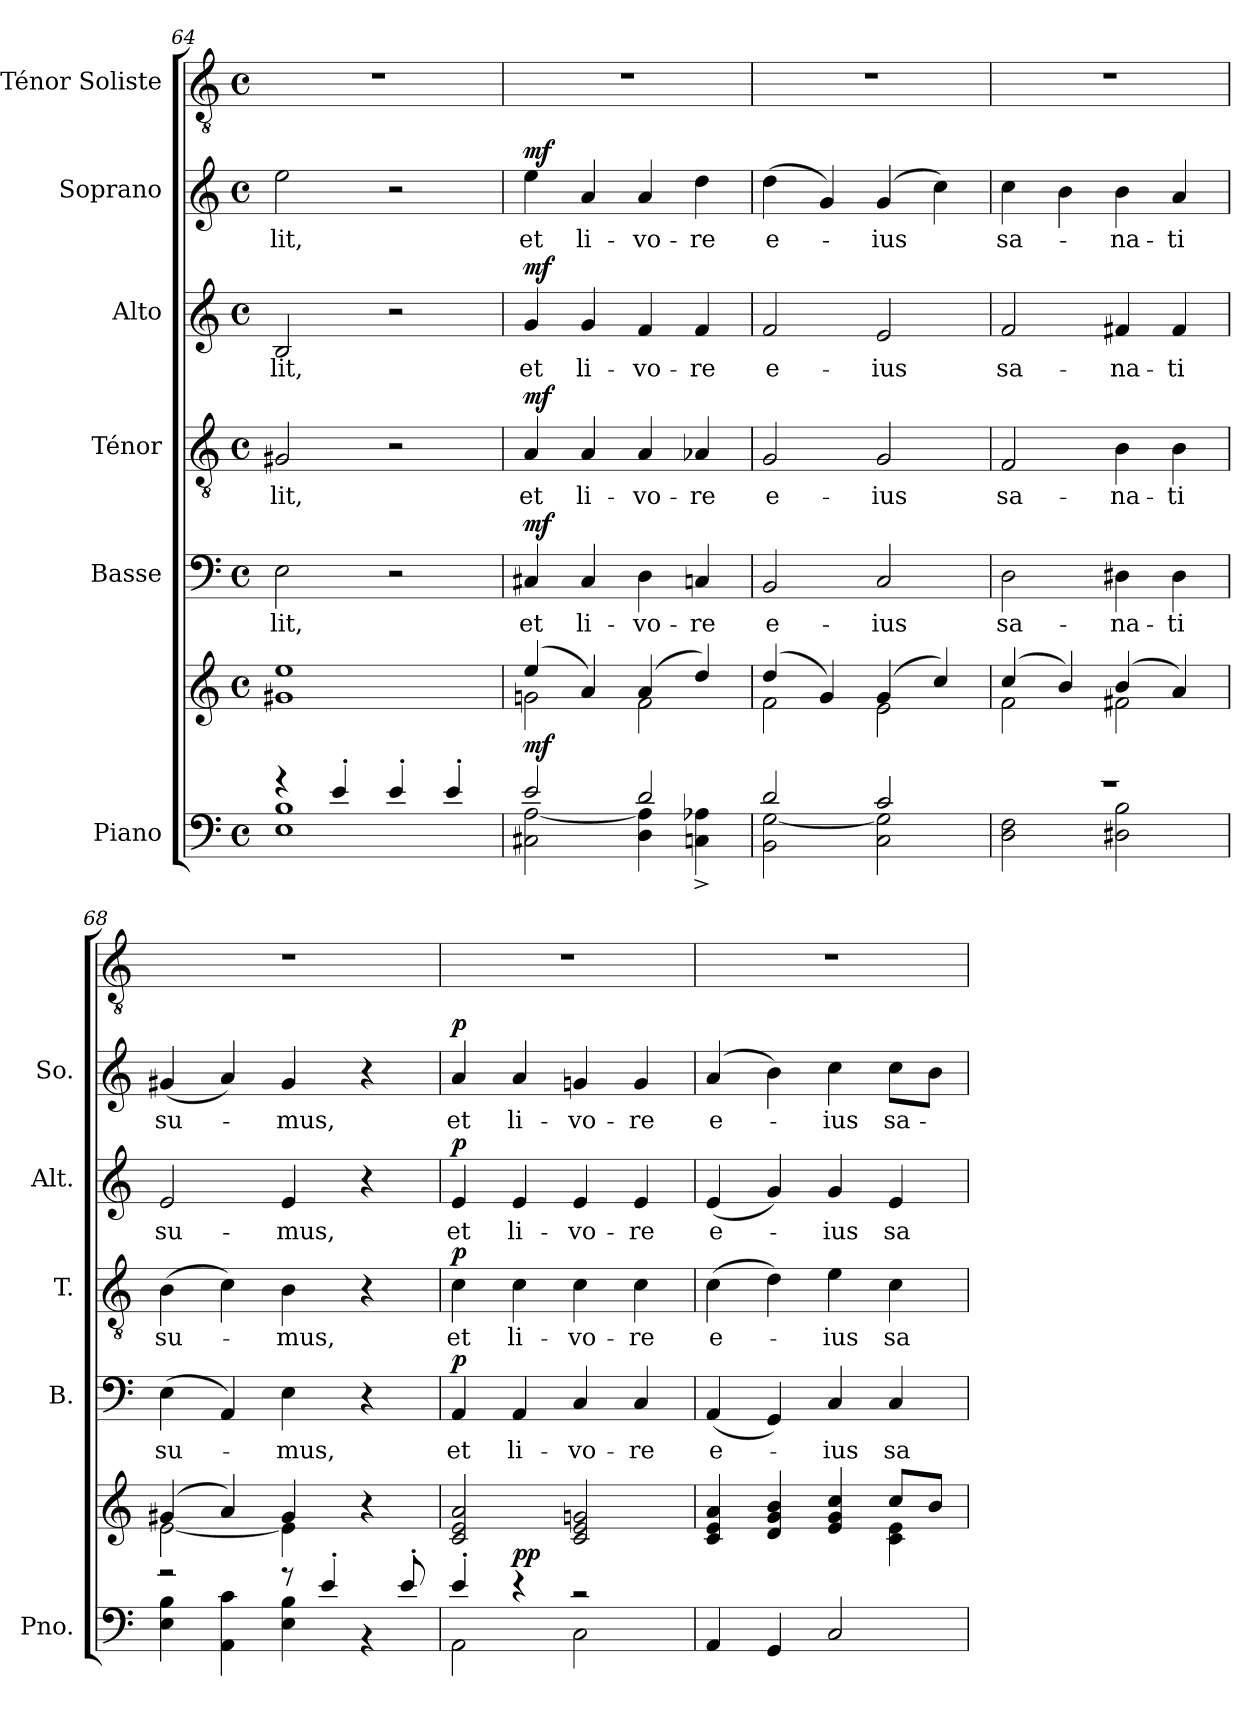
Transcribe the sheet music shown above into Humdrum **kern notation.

**kern	**kern	**dynam	**kern	**text	**dynam	**kern	**text	**dynam	**kern	**text	**dynam	**kern	**text	**dynam	**kern
*part6	*part6	*part6	*part5	*part5	*part5	*part4	*part4	*part4	*part3	*part3	*part3	*part2	*part2	*part2	*part1
*staff7	*staff6	*staff6/7	*staff5	*staff5	*staff5	*staff4	*staff4	*staff4	*staff3	*staff3	*staff3	*staff2	*staff2	*staff2	*staff1
*I"Piano	*	*	*I"Basse	*	*	*I"Ténor	*	*	*I"Alto	*	*	*I"Soprano	*	*	*I"Ténor Soliste
*I'Pno.	*	*	*I'B.	*	*	*I'T.	*	*	*I'Alt.	*	*	*I'So.	*	*	*
*clefF4	*clefG2	*	*clefF4	*	*	*clefGv2	*	*	*clefG2	*	*	*clefG2	*	*	*clefGv2
*k[]	*k[]	*	*k[]	*	*	*k[]	*	*	*k[]	*	*	*k[]	*	*	*k[]
*M4/4	*M4/4	*	*M4/4	*	*	*M4/4	*	*	*M4/4	*	*	*M4/4	*	*	*M4/4
*met(c)	*met(c)	*	*met(c)	*	*	*met(c)	*	*	*met(c)	*	*	*met(c)	*	*	*met(c)
=64	=64	=64	=64	=64	=64	=64	=64	=64	=64	=64	=64	=64	=64	=64	=64
*^	*	*	*	*	*	*	*	*	*	*	*	*	*	*	*
!	!	!	!	!	!LO:LY:b	!	!	!LO:LY:b	!	!	!LO:LY:b	!	!	!LO:LY:b	!	!
4r	1E 1B	1g#X 1ee	.	2E\	-lit,	.	2G#X/	-lit,	.	2B/	-lit,	.	2ee\	-lit,	.	1r
4e'/	.	.	.	.	.	.	.	.	.	.	.	.	.	.	.	.
4e'/	.	.	.	2r	.	.	2r	.	.	2r	.	.	2r	.	.	.
4e'/	.	.	.	.	.	.	.	.	.	.	.	.	.	.	.	.
=65	=65	=65	=65	=65	=65	=65	=65	=65	=65	=65	=65	=65	=65	=65	=65	=65
*	*	*^	*	*	*	*	*	*	*	*	*	*	*	*	*	*
!	!	!	!	!LO:DY:a=2	!	!LO:LY:b	!LO:DY:b	!	!LO:LY:b	!LO:DY:b	!	!LO:LY:b	!LO:DY:b	!	!LO:LY:b	!LO:DY:b	!
2e/	2C#X\ [2A\	(4ee/	2gn\	mf	4C#X/	et	mf	4A/	et	mf	4g/	et	mf	4ee\	et	mf	1r
!	!	!	!	!	!	!LO:LY:b	!	!	!LO:LY:b	!	!	!LO:LY:b	!	!	!LO:LY:b	!	!
.	.	4a/)	.	.	4C#/	li-	.	4A/	li-	.	4g/	li-	.	4a/	li-	.	.
!	!	!	!	!	!	!LO:LY:b	!	!	!LO:LY:b	!	!	!LO:LY:b	!	!	!LO:LY:b	!	!
2d/	4D\ 4A\]	(4a/	2f\	.	4D\	-vo-	.	4A/	-vo-	.	4f/	-vo-	.	4a/	-vo-	.	.
!	!	!	!	!	!	!LO:LY:b	!	!	!LO:LY:b	!	!	!LO:LY:b	!	!	!LO:LY:b	!	!
.	4Cn\^ 4A-X\^	4dd/)	.	.	4Cn/	-re	.	4A-X/	-re	.	4f/	-re	.	4dd\	-re	.	.
=66	=66	=66	=66	=66	=66	=66	=66	=66	=66	=66	=66	=66	=66	=66	=66	=66	=66
!	!	!	!	!	!	!LO:LY:b	!	!	!LO:LY:b	!	!	!LO:LY:b	!	!	!LO:LY:b	!	!
2d/	2BB\ [2G\	(4dd/	2f\	.	2BB/	e-	.	2G/	e-	.	2f/	e-	.	(4dd\	e-	.	1r
.	.	4g/)	.	.	.	.	.	.	.	.	.	.	.	4g/)	.	.	.
!	!	!	!	!	!	!LO:LY:b	!	!	!LO:LY:b	!	!	!LO:LY:b	!	!	!LO:LY:b	!	!
2c/	2C\ 2G\]	(4g/	2e\	.	2C/	-ius	.	2G/	-ius	.	2e/	-ius	.	(4g/	-ius	.	.
.	.	4cc/)	.	.	.	.	.	.	.	.	.	.	.	4cc\)	.	.	.
=67	=67	=67	=67	=67	=67	=67	=67	=67	=67	=67	=67	=67	=67	=67	=67	=67	=67
!	!	!	!	!	!	!LO:LY:b	!	!	!LO:LY:b	!	!	!LO:LY:b	!	!	!LO:LY:b	!	!
1r	2D\ 2F\	(4cc/	2f\	.	2D\	sa-	.	2F/	sa-	.	2f/	sa-	.	4cc\	sa-	.	1r
.	.	4b/)	.	.	.	.	.	.	.	.	.	.	.	4b\	.	.	.
!	!	!	!	!	!	!LO:LY:b	!	!	!LO:LY:b	!	!	!LO:LY:b	!	!	!LO:LY:b	!	!
.	2D#X\ 2B\	(4b/	2f#X\	.	4D#X\	-na-	.	4B\	-na-	.	4f#X/	-na-	.	4b\	-na-	.	.
!	!	!	!	!	!	!LO:LY:b	!	!	!LO:LY:b	!	!	!LO:LY:b	!	!	!LO:LY:b	!	!
.	.	4a/)	.	.	4D#\	-ti	.	4B\	-ti	.	4f#/	-ti	.	4a/	-ti	.	.
=68	=68	=68	=68	=68	=68	=68	=68	=68	=68	=68	=68	=68	=68	=68	=68	=68	=68
!	!	!	!	!	!	!LO:LY:b	!	!	!LO:LY:b	!	!	!LO:LY:b	!	!	!LO:LY:b	!	!
2r	4E\ 4B\	(4g#X/	[2e\	.	(4E\	su-	.	(4B\	su-	.	2e/	su-	.	(4g#X/	su-	.	1r
.	4AA\ 4c\	4a/)	.	.	4AA/)	.	.	4c\)	.	.	.	.	.	4a/)	.	.	.
!	!	!	!	!	!	!LO:LY:b	!	!	!LO:LY:b	!	!	!LO:LY:b	!	!	!LO:LY:b	!	!
8r	4E\ 4B\	4g#/	4e\]	.	4E\	-mus,	.	4B\	-mus,	.	4e/	-mus,	.	4g#/	-mus,	.	.
4e'/	.	.	.	.	.	.	.	.	.	.	.	.	.	.	.	.	.
.	4r	4r	4ryy	.	4r	.	.	4r	.	.	4r	.	.	4r	.	.	.
8e'/	.	.	.	.	.	.	.	.	.	.	.	.	.	.	.	.	.
*	*	*v	*v	*	*	*	*	*	*	*	*	*	*	*	*	*	*
=69	=69	=69	=69	=69	=69	=69	=69	=69	=69	=69	=69	=69	=69	=69	=69	=69
!	!	!	!	!	!LO:LY:b	!LO:DY:b	!	!LO:LY:b	!LO:DY:b	!	!LO:LY:b	!LO:DY:b	!	!LO:LY:b	!LO:DY:b	!
4e'/	2AA\	2c/ 2e/ 2a/	.	4AA/	et	p	4c\	et	p	4e/	et	p	4a/	et	p	1r
!	!	!	!LO:DY:a=2	!	!LO:LY:b	!	!	!LO:LY:b	!	!	!LO:LY:b	!	!	!LO:LY:b	!	!
4r	.	.	pp	4AA/	li-	.	4c\	li-	.	4e/	li-	.	4a/	li-	.	.
!	!	!	!	!	!LO:LY:b	!	!	!LO:LY:b	!	!	!LO:LY:b	!	!	!LO:LY:b	!	!
2r	2C\	2c/ 2e/ 2gn/	.	4C/	-vo-	.	4c\	-vo-	.	4e/	-vo-	.	4gn/	-vo-	.	.
!	!	!	!	!	!LO:LY:b	!	!	!LO:LY:b	!	!	!LO:LY:b	!	!	!LO:LY:b	!	!
.	.	.	.	4C/	-re	.	4c\	-re	.	4e/	-re	.	4g/	-re	.	.
*v	*v	*	*	*	*	*	*	*	*	*	*	*	*	*	*	*
!!LO:PB:g=z
=70	=70	=70	=70	=70	=70	=70	=70	=70	=70	=70	=70	=70	=70	=70	=70
*	*^	*	*	*	*	*	*	*	*	*	*	*	*	*	*
!	!	!	!	!	!LO:LY:b	!	!	!LO:LY:b	!	!	!LO:LY:b	!	!	!LO:LY:b	!	!
4AA/	4c/ 4e/ 4a/	2.ryy	.	(4AA/	e-	.	(4c\	e-	.	(4e/	e-	.	(4a/	e-	.	1r
4GG/	4d/ 4g/ 4b/	.	.	4GG/)	.	.	4d\)	.	.	4g/)	.	.	4b\)	.	.	.
!	!	!	!	!	!LO:LY:b	!	!	!LO:LY:b	!	!	!LO:LY:b	!	!	!LO:LY:b	!	!
2C/	4e/ 4g/ 4cc/	.	.	4C/	-ius	.	4e\	-ius	.	4g/	-ius	.	4cc\	-ius	.	.
!	!	!	!	!	!LO:LY:b	!	!	!LO:LY:b	!	!	!LO:LY:b	!	!	!LO:LY:b	!	!
.	8cc/L	4c\ 4e\	.	4C/	sa-	.	4c\	sa-	.	4e/	sa-	.	8cc\L	sa-	.	.
.	8b/J	.	.	.	.	.	.	.	.	.	.	.	8b\J	.	.	.
*	*v	*v	*	*	*	*	*	*	*	*	*	*	*	*	*	*
=	=	=	=	=	=	=	=	=	=	=	=	=	=	=	=
*-	*-	*-	*-	*-	*-	*-	*-	*-	*-	*-	*-	*-	*-	*-	*-
